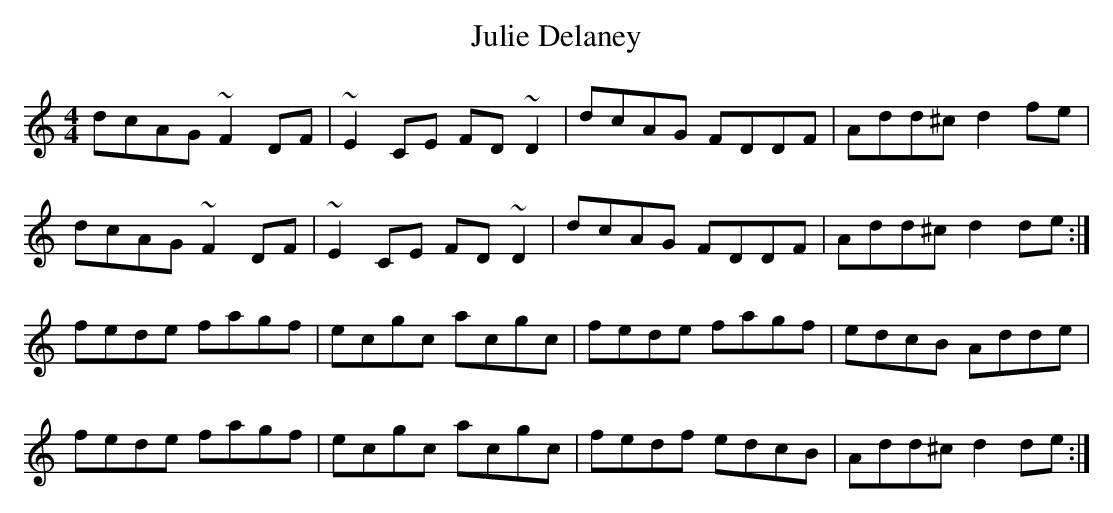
X:1
T:Julie Delaney
L:1/8
M:4/4
K:D Dorian
dcAG ~F2DF|~E2CE FD~D2|dcAG FDDF|Add^c d2fe|
dcAG ~F2DF|~E2CE FD~D2|dcAG FDDF|Add^c d2de:|
fede fagf|ecgc acgc|fede fagf|edcB Adde|
fede fagf| ecgc acgc| fedf edcB|Add^c d2de:|
